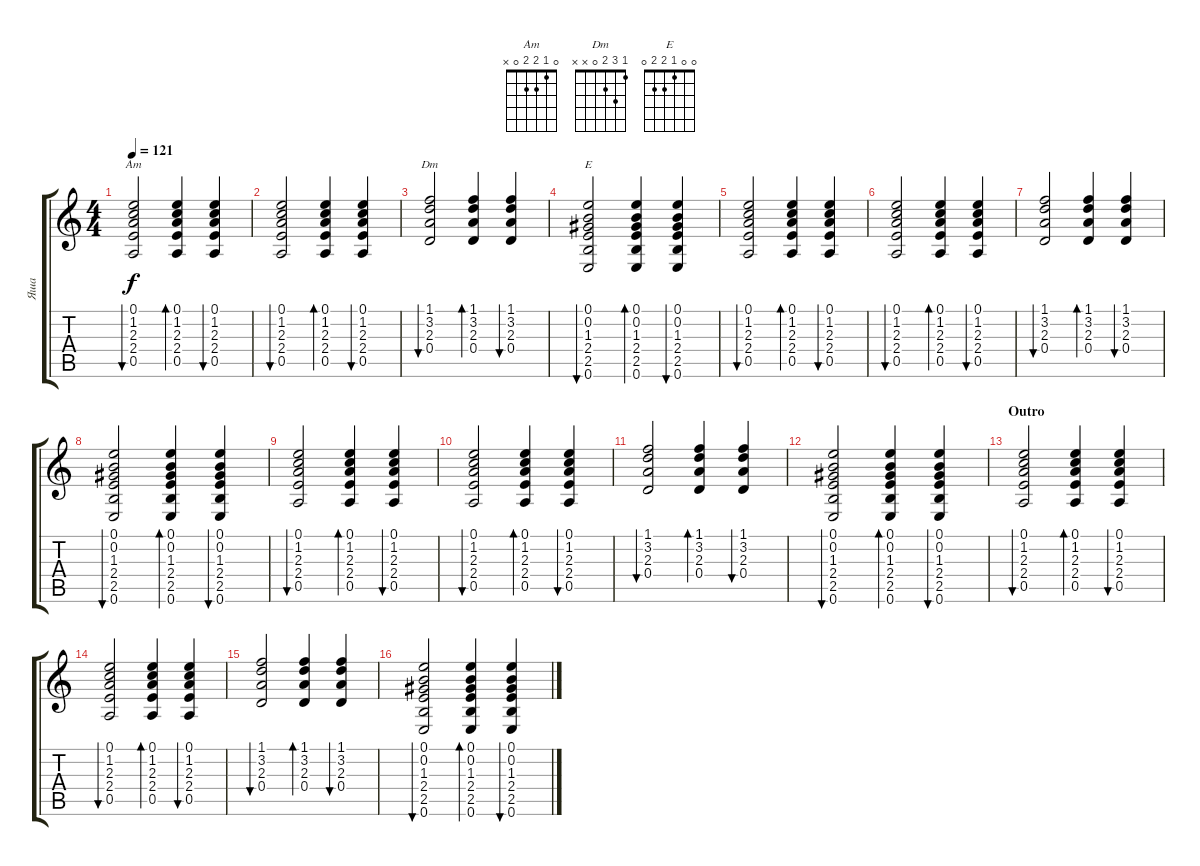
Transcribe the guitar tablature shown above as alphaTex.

\track ("Яша" "Яша") {instrument acousticguitarnylon}
\staff {score tabs}
\tuning (E4 B3 G3 D3 A2 E2) {hide}
\chord ("Am" 0 1 2 2 0 x)
\chord ("Dm" 1 3 2 0 x x)
\chord ("E" 0 0 1 2 2 0)
\ts (4 4)
\tempo 121
\clef g2
\ks c
(0.1 1.2 2.3 2.4 0.5).2{bu 60 ch "Am" dy f} (0.1 1.2 2.3 2.4 0.5).4{bd 60} (0.1 1.2 2.3 2.4 0.5).4{bu 60} |
(0.1 1.2 2.3 2.4 0.5).2{bu 60} (0.1 1.2 2.3 2.4 0.5).4{bd 60} (0.1 1.2 2.3 2.4 0.5).4{bu 60} |
(1.1 3.2 2.3 0.4).2{bu 60 ch "Dm"} (1.1 3.2 2.3 0.4).4{bd 60} (1.1 3.2 2.3 0.4).4{bu 60} |
(0.1 0.2 1.3 2.4 2.5 0.6).2{bu 60 ch "E"} (0.1 0.2 1.3 2.4 2.5 0.6).4{bd 60} (0.1 0.2 1.3 2.4 2.5 0.6).4{bu 60} |
(0.1 1.2 2.3 2.4 0.5).2{bu 60} (0.1 1.2 2.3 2.4 0.5).4{bd 60} (0.1 1.2 2.3 2.4 0.5).4{bu 60} |
(0.1 1.2 2.3 2.4 0.5).2{bu 60} (0.1 1.2 2.3 2.4 0.5).4{bd 60} (0.1 1.2 2.3 2.4 0.5).4{bu 60} |
(1.1 3.2 2.3 0.4).2{bu 60} (1.1 3.2 2.3 0.4).4{bd 60} (1.1 3.2 2.3 0.4).4{bu 60} |
(0.1 0.2 1.3 2.4 2.5 0.6).2{bu 60} (0.1 0.2 1.3 2.4 2.5 0.6).4{bd 60} (0.1 0.2 1.3 2.4 2.5 0.6).4{bu 60} |
(0.1 1.2 2.3 2.4 0.5).2{bu 60} (0.1 1.2 2.3 2.4 0.5).4{bd 60} (0.1 1.2 2.3 2.4 0.5).4{bu 60} |
(0.1 1.2 2.3 2.4 0.5).2{bu 60} (0.1 1.2 2.3 2.4 0.5).4{bd 60} (0.1 1.2 2.3 2.4 0.5).4{bu 60} |
(1.1 3.2 2.3 0.4).2{bu 60} (1.1 3.2 2.3 0.4).4{bd 60} (1.1 3.2 2.3 0.4).4{bu 60} |
(0.1 0.2 1.3 2.4 2.5 0.6).2{bu 60} (0.1 0.2 1.3 2.4 2.5 0.6).4{bd 60} (0.1 0.2 1.3 2.4 2.5 0.6).4{bu 60} |
\section ("" "Outro")
(0.1 1.2 2.3 2.4 0.5).2{bu 60} (0.1 1.2 2.3 2.4 0.5).4{bd 60} (0.1 1.2 2.3 2.4 0.5).4{bu 60} |
(0.1 1.2 2.3 2.4 0.5).2{bu 60} (0.1 1.2 2.3 2.4 0.5).4{bd 60} (0.1 1.2 2.3 2.4 0.5).4{bu 60} |
(1.1 3.2 2.3 0.4).2{bu 60} (1.1 3.2 2.3 0.4).4{bd 60} (1.1 3.2 2.3 0.4).4{bu 60} |
(0.1 0.2 1.3 2.4 2.5 0.6).2{bu 60} (0.1 0.2 1.3 2.4 2.5 0.6).4{bd 60} (0.1 0.2 1.3 2.4 2.5 0.6).4{bu 60}
